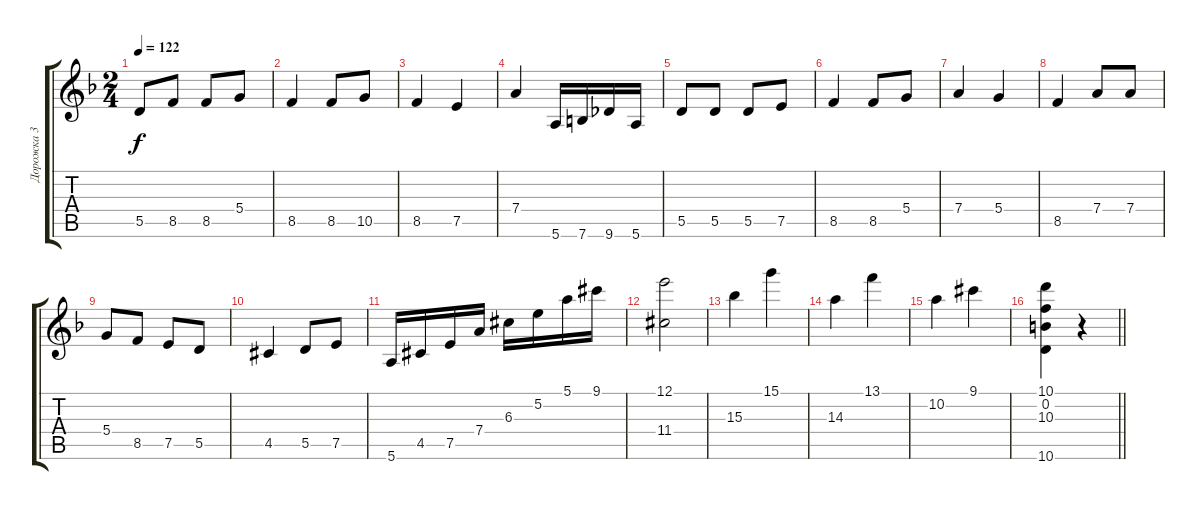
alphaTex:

\track ("Дорожка 3" "Дорожка 3") {instrument acousticguitarsteel}
\staff {score tabs}
\tuning (E4 B3 G3 D3 A2 E2) {hide}
\ts (2 4)
\tempo 122
\clef g2
\ks f
5.5.8{dy f} 8.5.8 8.5.8 5.4.8 |
8.5.4 8.5.8 10.5.8 |
8.5.4 7.5.4 |
7.4.4 5.6.16 7.6.16 9.6.16 5.6.16 |
5.5.8 5.5.8 5.5.8 7.5.8 |
8.5.4 8.5.8 5.4.8 |
7.4.4 5.4.4 |
8.5.4 7.4.8 7.4.8 |
5.4.8 8.5.8 7.5.8 5.5.8 |
4.5{acc #}.4 5.5.8 7.5.8 |
5.6.16 4.5{acc #}.16 7.5.16 7.4.16 6.3{acc #}.16 5.2.16 5.1.16 9.1{acc #}.16 |
(12.1 11.4{acc #}).2 |
15.3.4 15.1.4 |
14.3.4 13.1.4 |
10.2.4 9.1{acc #}.4 |
\barLineRight lightlight
(10.1 0.2 10.3 10.6).4 r.4
